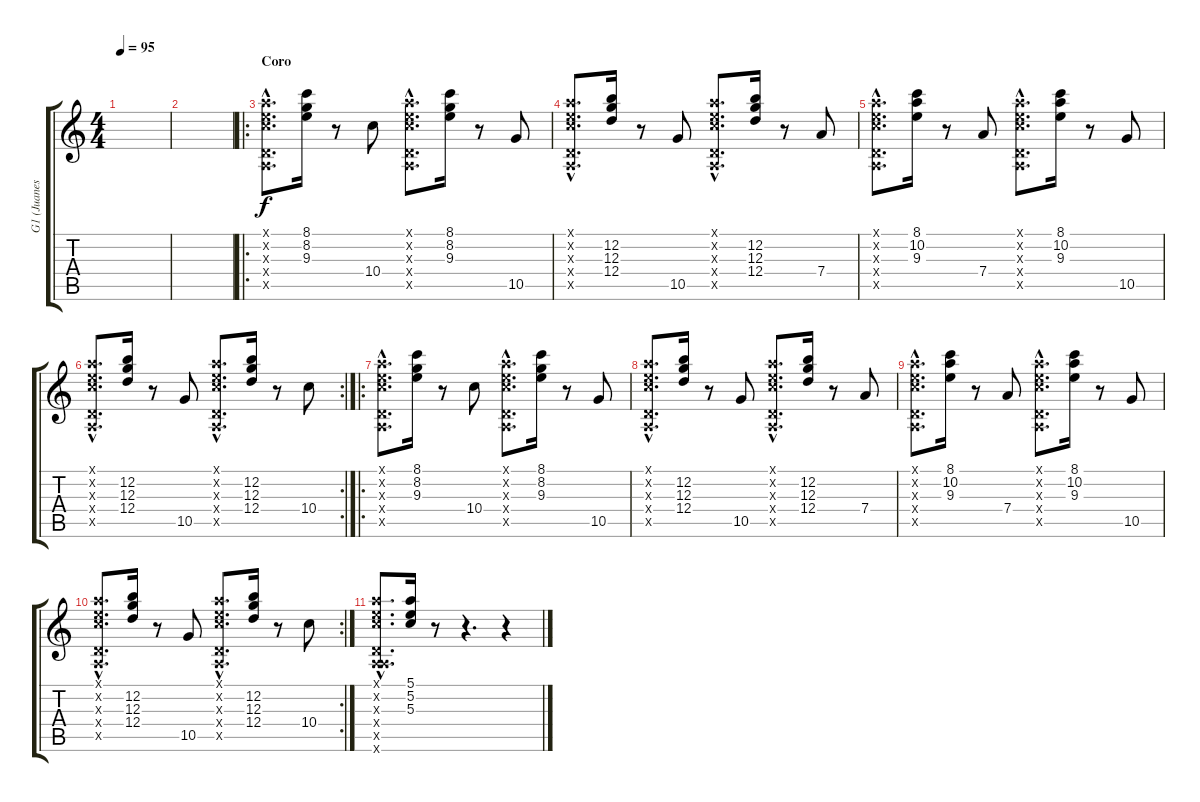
\track ("G1 (Juanes)" "G1 (Juanes") {instrument overdrivenguitar}
\staff {score tabs}
\tuning (E4 B3 G3 D3 A2 E2) {hide}
\ts (4 4)
\tempo 95
\clef g2
\ks c
|
|
\ro
\section ("" "Coro")
(5.1{hac x} 5.2{hac x} 5.3{hac x} 0.4{hac x} 0.5{hac x}).8{d instrument overdrivenguitar} (8.1 8.2 9.3).16 r.8 10.4.8 (5.1{hac x} 5.2{hac x} 5.3{hac x} 0.4{hac x} 0.5{hac x}).8{d} (8.1 8.2 9.3).16 r.8 10.5.8 |
(5.1{hac x} 5.2{hac x} 5.3{hac x} 0.4{hac x} 0.5{hac x}).8{d} (12.2 12.3 12.4).16 r.8 10.5.8 (5.1{hac x} 5.2{hac x} 5.3{hac x} 0.4{hac x} 0.5{hac x}).8{d} (12.2 12.3 12.4).16 r.8 7.4.8 |
(5.1{hac x} 5.2{hac x} 5.3{hac x} 0.4{hac x} 0.5{hac x}).8{d instrument overdrivenguitar} (8.1 10.2 9.3).16 r.8 7.4.8 (5.1{hac x} 5.2{hac x} 5.3{hac x} 0.4{hac x} 0.5{hac x}).8{d} (8.1 10.2 9.3).16 r.8 10.5.8 |
\rc 2
(5.1{hac x} 5.2{hac x} 5.3{hac x} 0.4{hac x} 0.5{hac x}).8{d} (12.2 12.3 12.4).16 r.8 10.5.8 (5.1{hac x} 5.2{hac x} 5.3{hac x} 0.4{hac x} 0.5{hac x}).8{d} (12.2 12.3 12.4).16 r.8 10.4.8 |
\ro
(5.1{hac x} 5.2{hac x} 5.3{hac x} 0.4{hac x} 0.5{hac x}).8{d instrument overdrivenguitar} (8.1 8.2 9.3).16 r.8 10.4.8 (5.1{hac x} 5.2{hac x} 5.3{hac x} 0.4{hac x} 0.5{hac x}).8{d} (8.1 8.2 9.3).16 r.8 10.5.8 |
(5.1{hac x} 5.2{hac x} 5.3{hac x} 0.4{hac x} 0.5{hac x}).8{d} (12.2 12.3 12.4).16 r.8 10.5.8 (5.1{hac x} 5.2{hac x} 5.3{hac x} 0.4{hac x} 0.5{hac x}).8{d} (12.2 12.3 12.4).16 r.8 7.4.8 |
(5.1{hac x} 5.2{hac x} 5.3{hac x} 0.4{hac x} 0.5{hac x}).8{d instrument overdrivenguitar} (8.1 10.2 9.3).16 r.8 7.4.8 (5.1{hac x} 5.2{hac x} 5.3{hac x} 0.4{hac x} 0.5{hac x}).8{d} (8.1 10.2 9.3).16 r.8 10.5.8 |
\rc 2
(5.1{hac x} 5.2{hac x} 5.3{hac x} 0.4{hac x} 0.5{hac x}).8{d} (12.2 12.3 12.4).16 r.8 10.5.8 (5.1{hac x} 5.2{hac x} 5.3{hac x} 0.4{hac x} 0.5{hac x}).8{d} (12.2 12.3 12.4).16 r.8 10.4.8 |
(5.1{hac x} 5.2{hac x} 5.3{hac x} 0.4{hac x} 0.5{hac x} 5.6{hac x}).8{d} (5.1 5.2 5.3).16 r.8 r.4{d} r.4
